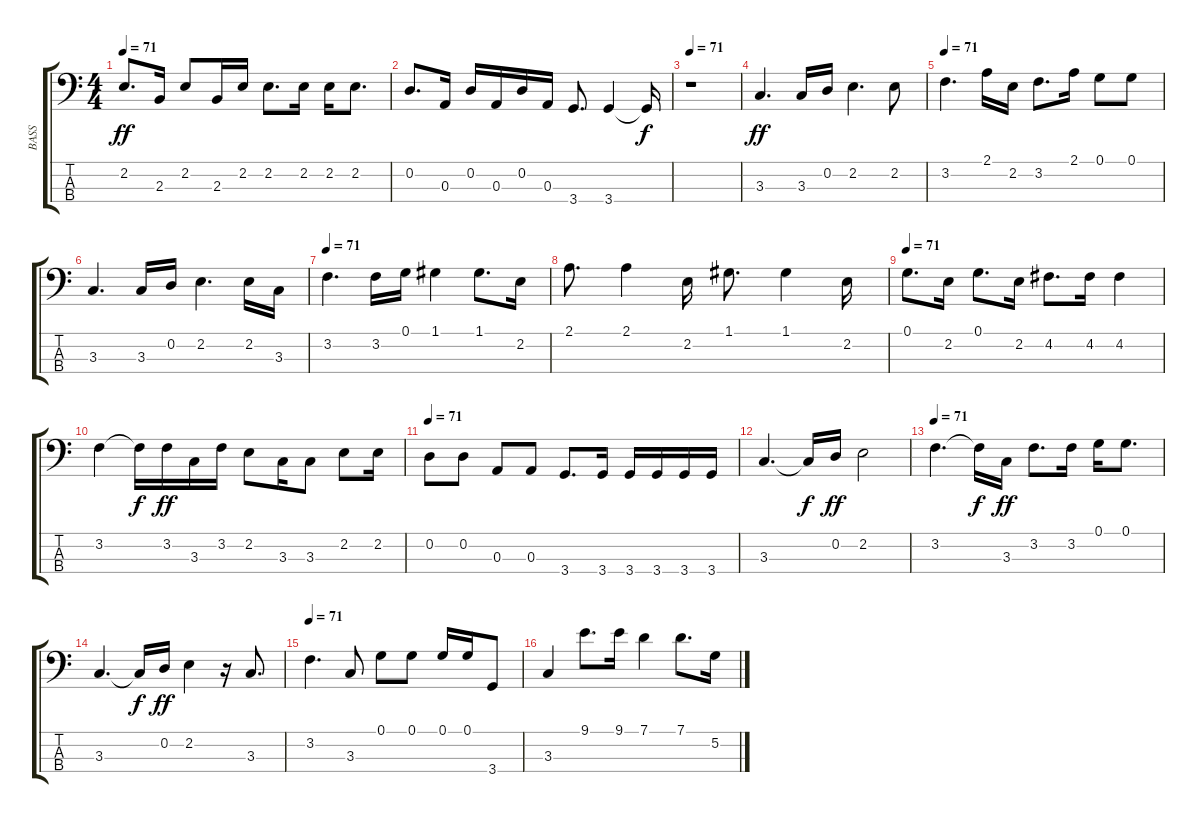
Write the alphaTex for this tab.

\track ("BASS" "BASS") {instrument electricbassfinger}
\staff {score tabs}
\tuning (G2 D2 A1 E1) {hide}
\ts (4 4)
\tempo 71
\clef f4
\ks c
2.2.8{d dy ff} 2.3.16 2.2.8 2.3.16 2.2.16 2.2.8{d} 2.2.16 2.2.16 2.2.8{d} |
0.2.8{d} 0.3.16 0.2.16 0.3.16 0.2.16 0.3.16 3.4.8{d} 3.4.4 3.4{t}.16{dy f} |
\tempo 71
r.1 |
3.3.4{d dy ff} 3.3.16 0.2.16 2.2.4{d} 2.2.8 |
\tempo 71
3.2.4{d} 2.1.16 2.2.16 3.2.8{d} 2.1.16 0.1.8 0.1.8 |
3.3.4{d} 3.3.16 0.2.16 2.2.4{d} 2.2.16 3.3.16 |
\tempo 71
3.2.4{d} 3.2.16 0.1.16 1.1.4 1.1.8{d} 2.2.16 |
2.1.8{d} 2.1.4 2.2.16 1.1.8{d} 1.1.4 2.2.16 |
\tempo 71
0.1.8{d} 2.2.16 0.1.8{d} 2.2.16 4.2.8{d} 4.2.16 4.2.4 |
3.2.4 3.2{t}.16{dy f} 3.2.16{dy ff} 3.3.16 3.2.16 2.2.8 3.3.16 3.3.8 2.2.8 2.2.16 |
\tempo 71
0.2.8 0.2.8 0.3.8 0.3.8 3.4.8{d} 3.4.16 3.4.16 3.4.16 3.4.16 3.4.16 |
3.3.4{d} 3.3{t}.16{dy f} 0.2.16{dy ff} 2.2.2 |
\tempo 71
3.2.4{d} 3.2{t}.16{dy f} 3.3.16{dy ff} 3.2.8{d} 3.2.16 0.1.16 0.1.8{d} |
3.3.4{d} 3.3{t}.16{dy f} 0.2.16{dy ff} 2.2.4 r.16 3.3.8{d} |
\tempo 71
3.2.4{d} 3.3.8 0.1.8 0.1.8 0.1.16 0.1.16 3.4.8 |
3.3.4 9.1.8{d} 9.1.16 7.1.4 7.1.8{d} 5.2.16
